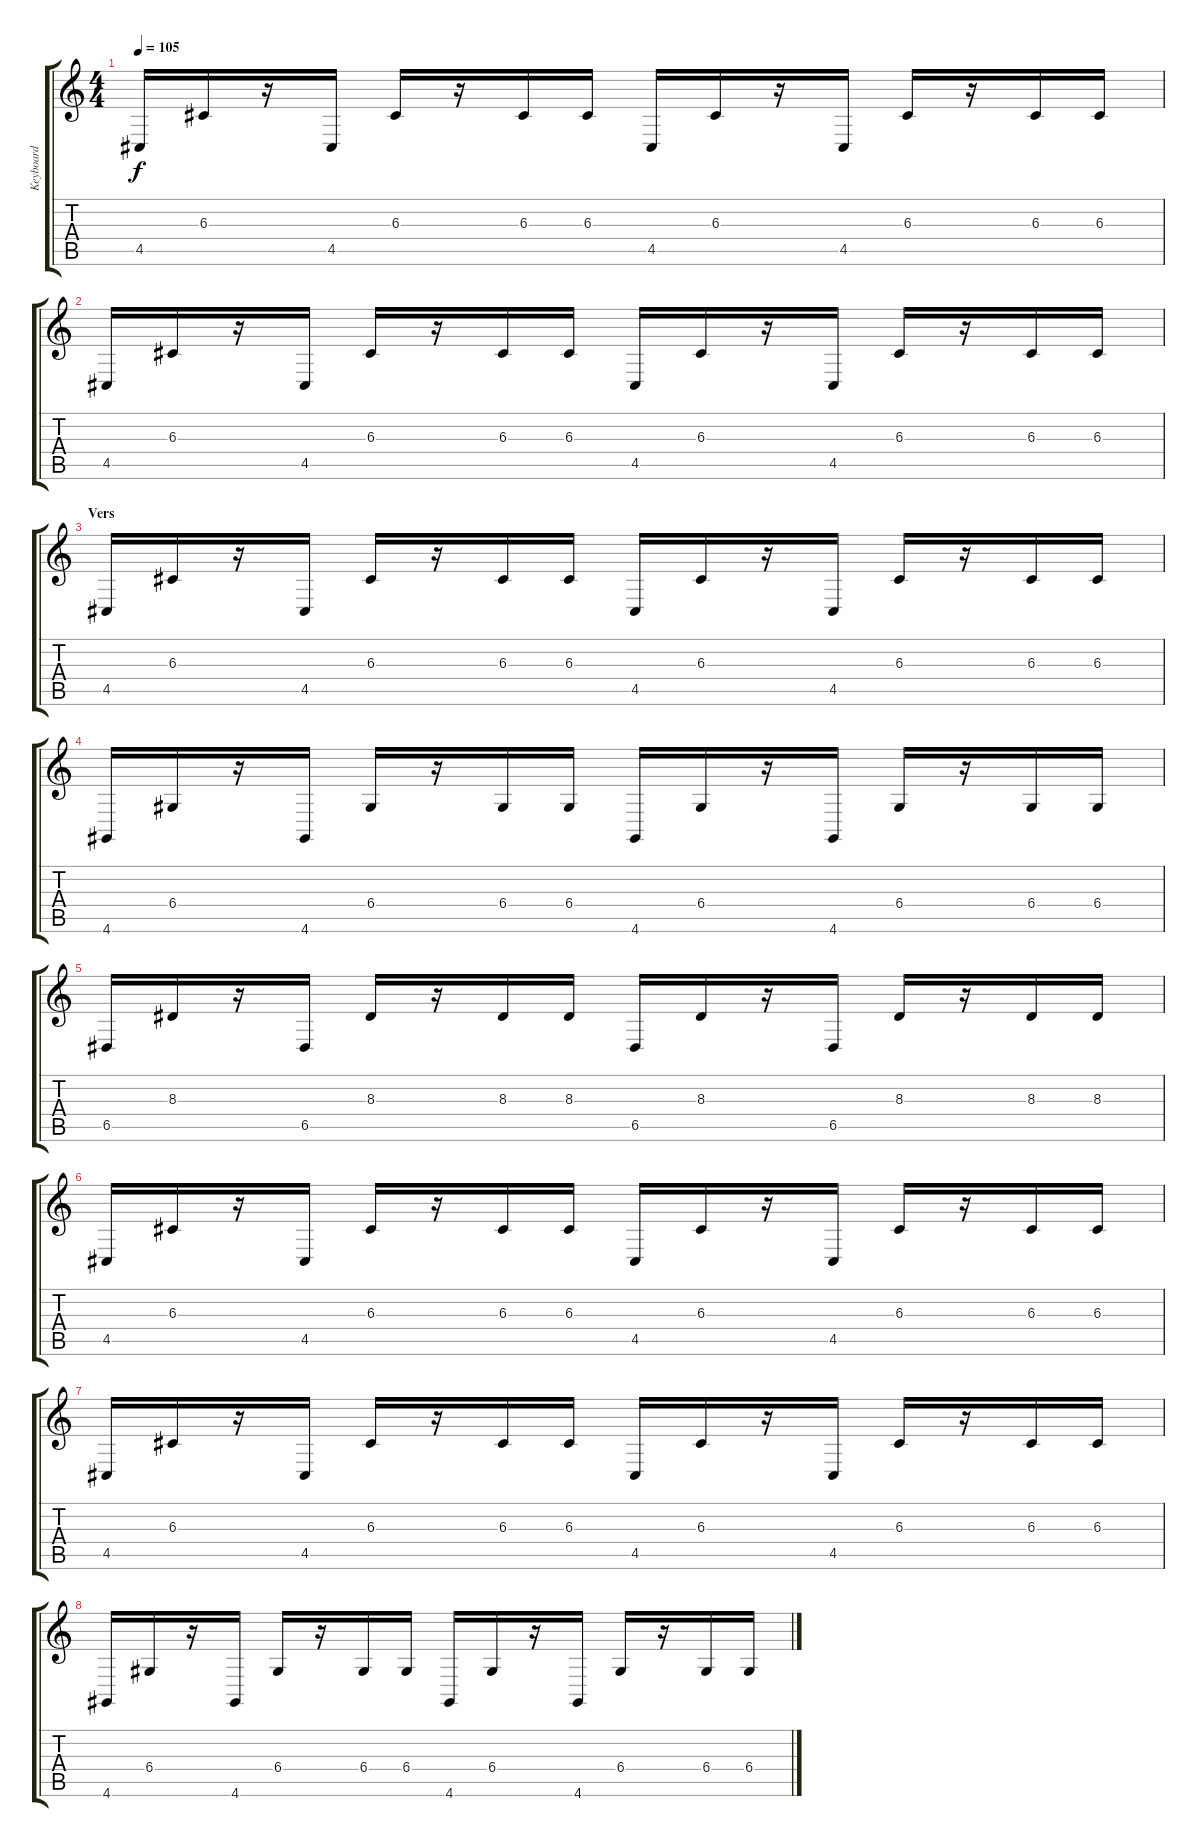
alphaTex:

\track ("Keyboard" "Keyboard") {instrument lead5charang}
\staff {score tabs}
\tuning (E4 B3 G3 D3 A2 E2) {hide}
\ts (4 4)
\tempo 105
\clef g2
\ks c
4.5.16{dy f instrument lead5charang} 6.3.16 r.16 4.5.16 6.3.16 r.16 6.3.16 6.3.16 4.5.16 6.3.16 r.16 4.5.16 6.3.16 r.16 6.3.16 6.3.16 |
4.5.16 6.3.16 r.16 4.5.16 6.3.16 r.16 6.3.16 6.3.16 4.5.16 6.3.16 r.16 4.5.16 6.3.16 r.16 6.3.16 6.3.16 |
\section ("" "Vers")
4.5.16 6.3.16 r.16 4.5.16 6.3.16 r.16 6.3.16 6.3.16 4.5.16 6.3.16 r.16 4.5.16 6.3.16 r.16 6.3.16 6.3.16 |
4.6.16 6.4.16 r.16 4.6.16 6.4.16 r.16 6.4.16 6.4.16 4.6.16 6.4.16 r.16 4.6.16 6.4.16 r.16 6.4.16 6.4.16 |
6.5.16 8.3.16 r.16 6.5.16 8.3.16 r.16 8.3.16 8.3.16 6.5.16 8.3.16 r.16 6.5.16 8.3.16 r.16 8.3.16 8.3.16 |
4.5.16 6.3.16 r.16 4.5.16 6.3.16 r.16 6.3.16 6.3.16 4.5.16 6.3.16 r.16 4.5.16 6.3.16 r.16 6.3.16 6.3.16 |
4.5.16 6.3.16 r.16 4.5.16 6.3.16 r.16 6.3.16 6.3.16 4.5.16 6.3.16 r.16 4.5.16 6.3.16 r.16 6.3.16 6.3.16 |
4.6.16 6.4.16 r.16 4.6.16 6.4.16 r.16 6.4.16 6.4.16 4.6.16 6.4.16 r.16 4.6.16 6.4.16 r.16 6.4.16 6.4.16
